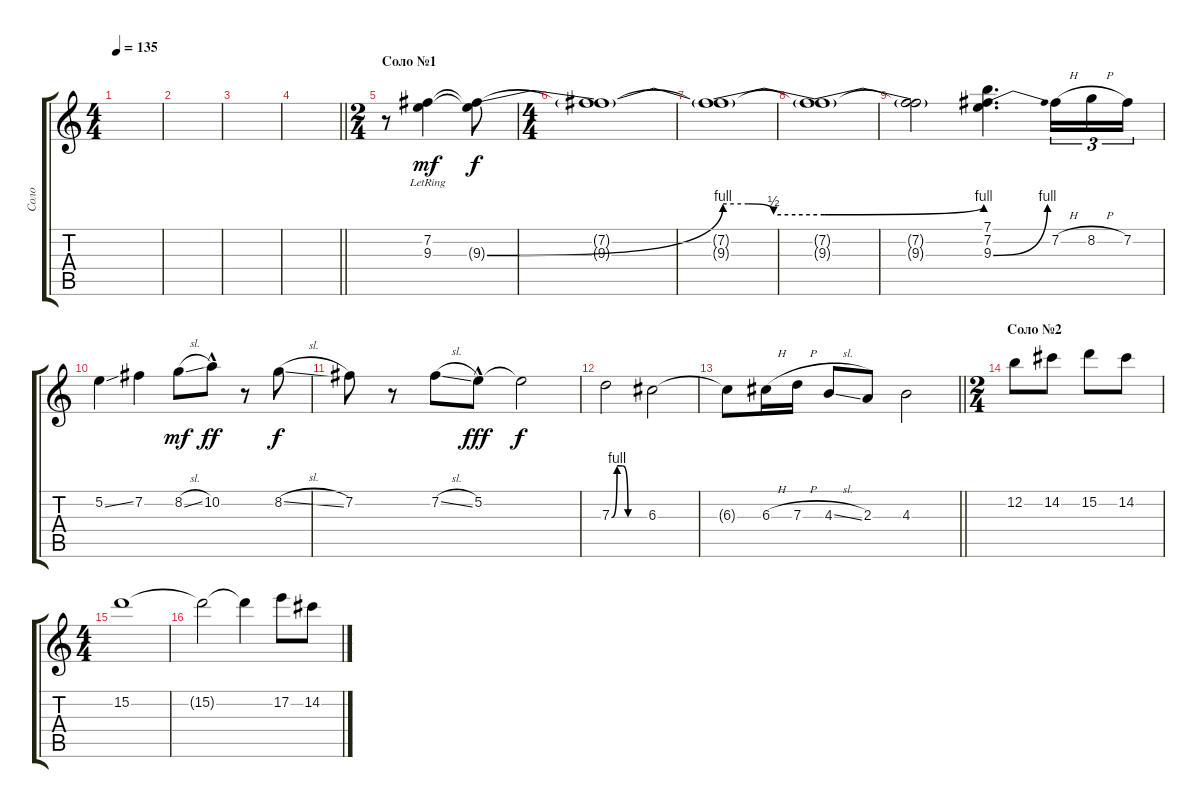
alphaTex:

\track ("Соло" "Соло") {instrument distortionguitar}
\staff {score tabs}
\tuning (E4 B3 G3 D3 A2 E2) {hide}
\ts (4 4)
\tempo 135
\clef g2
\ks c
|
|
|
\barLineRight lightlight
|
\ts (2 4)
\section ("" "Соло №1")
r.8 (7.2{lr} 9.3{lr}).4{dy mf volume 13 balance 8} (7.2{t} 9.3{be (bend 0 0 60 4) t}).8{dy f} |
\ts (4 4)
(7.2{t} 9.3{t}).1 |
(7.2{t} 9.3{be (custom 0 4 15 4 30 2 60 2) t}).1 |
(7.2{t} 9.3{be (bend 0 2 60 4) t}).1 |
(7.2{t} 9.3{t}).2 (7.1 7.2 9.3{be (bend 0 0 60 4)}).4{d} 7.2{h}.16{tu (3 2)} 8.2{h}.16{tu (3 2)} 7.2.16{tu (3 2)} |
5.2{ss}.4 7.2.4 8.2{sl}.8{dy mf} 10.2{hac}.8{dy ff} r.8 8.2{sl}.8{dy f} |
7.2.8 r.8 7.2{sl}.8 5.2{hac}.8{dy fff} 5.2{t}.2{dy f} |
7.3{be (custom 0 0 10 4 20 4 30 0 60 0)}.2 6.3.2 |
\barLineRight lightlight
6.3{t}.8 6.3{h}.16 7.3{h}.16 4.3{sl}.8 2.3.8 4.3.2 |
\ts (2 4)
\section ("" "Соло №2")
12.2.8 14.2.8 15.2.8 14.2.8 |
\ts (4 4)
15.2.1 |
15.2{t}.2 15.2{t}.4 17.2.8 14.2.8
